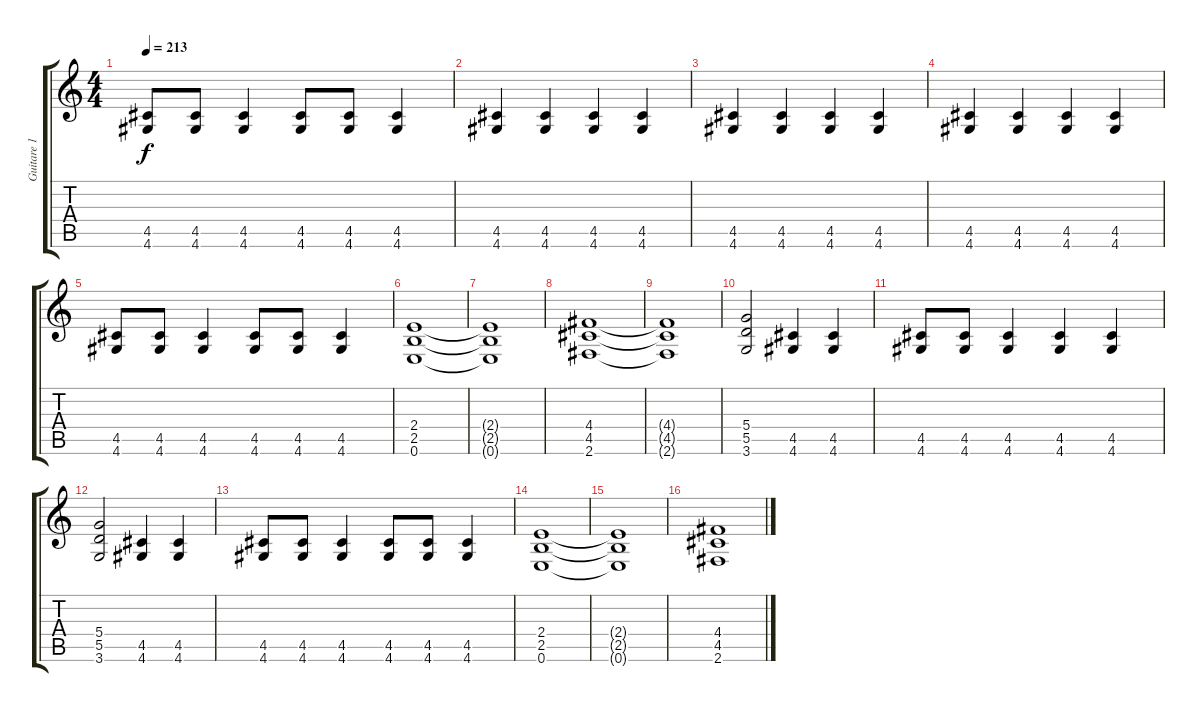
\track ("Guitare 1" "Guitare 1") {instrument distortionguitar}
\staff {score tabs}
\tuning (E4 B3 G3 D3 A2 E2) {hide}
\ts (4 4)
\tempo 213
\clef g2
\ks c
(4.5 4.6).8{dy f} (4.5 4.6).8 (4.5 4.6).4 (4.5 4.6).8 (4.5 4.6).8 (4.5 4.6).4 |
(4.5 4.6).4 (4.5 4.6).4 (4.5 4.6).4 (4.5 4.6).4 |
(4.5 4.6).4 (4.5 4.6).4 (4.5 4.6).4 (4.5 4.6).4 |
(4.5 4.6).4 (4.5 4.6).4 (4.5 4.6).4 (4.5 4.6).4 |
(4.5 4.6).8 (4.5 4.6).8 (4.5 4.6).4 (4.5 4.6).8 (4.5 4.6).8 (4.5 4.6).4 |
(2.4 2.5 0.6).1 |
(2.4{t} 2.5{t} 0.6{t}).1 |
(4.4 4.5 2.6).1 |
(4.4{t} 4.5{t} 2.6{t}).1 |
(5.4 5.5 3.6).2 (4.5 4.6).4 (4.5 4.6).4 |
(4.5 4.6).8 (4.5 4.6).8 (4.5 4.6).4 (4.5 4.6).4 (4.5 4.6).4 |
(5.4 5.5 3.6).2 (4.5 4.6).4 (4.5 4.6).4 |
(4.5 4.6).8 (4.5 4.6).8 (4.5 4.6).4 (4.5 4.6).8 (4.5 4.6).8 (4.5 4.6).4 |
(2.4 2.5 0.6).1 |
(2.4{t} 2.5{t} 0.6{t}).1 |
(4.4 4.5 2.6).1
